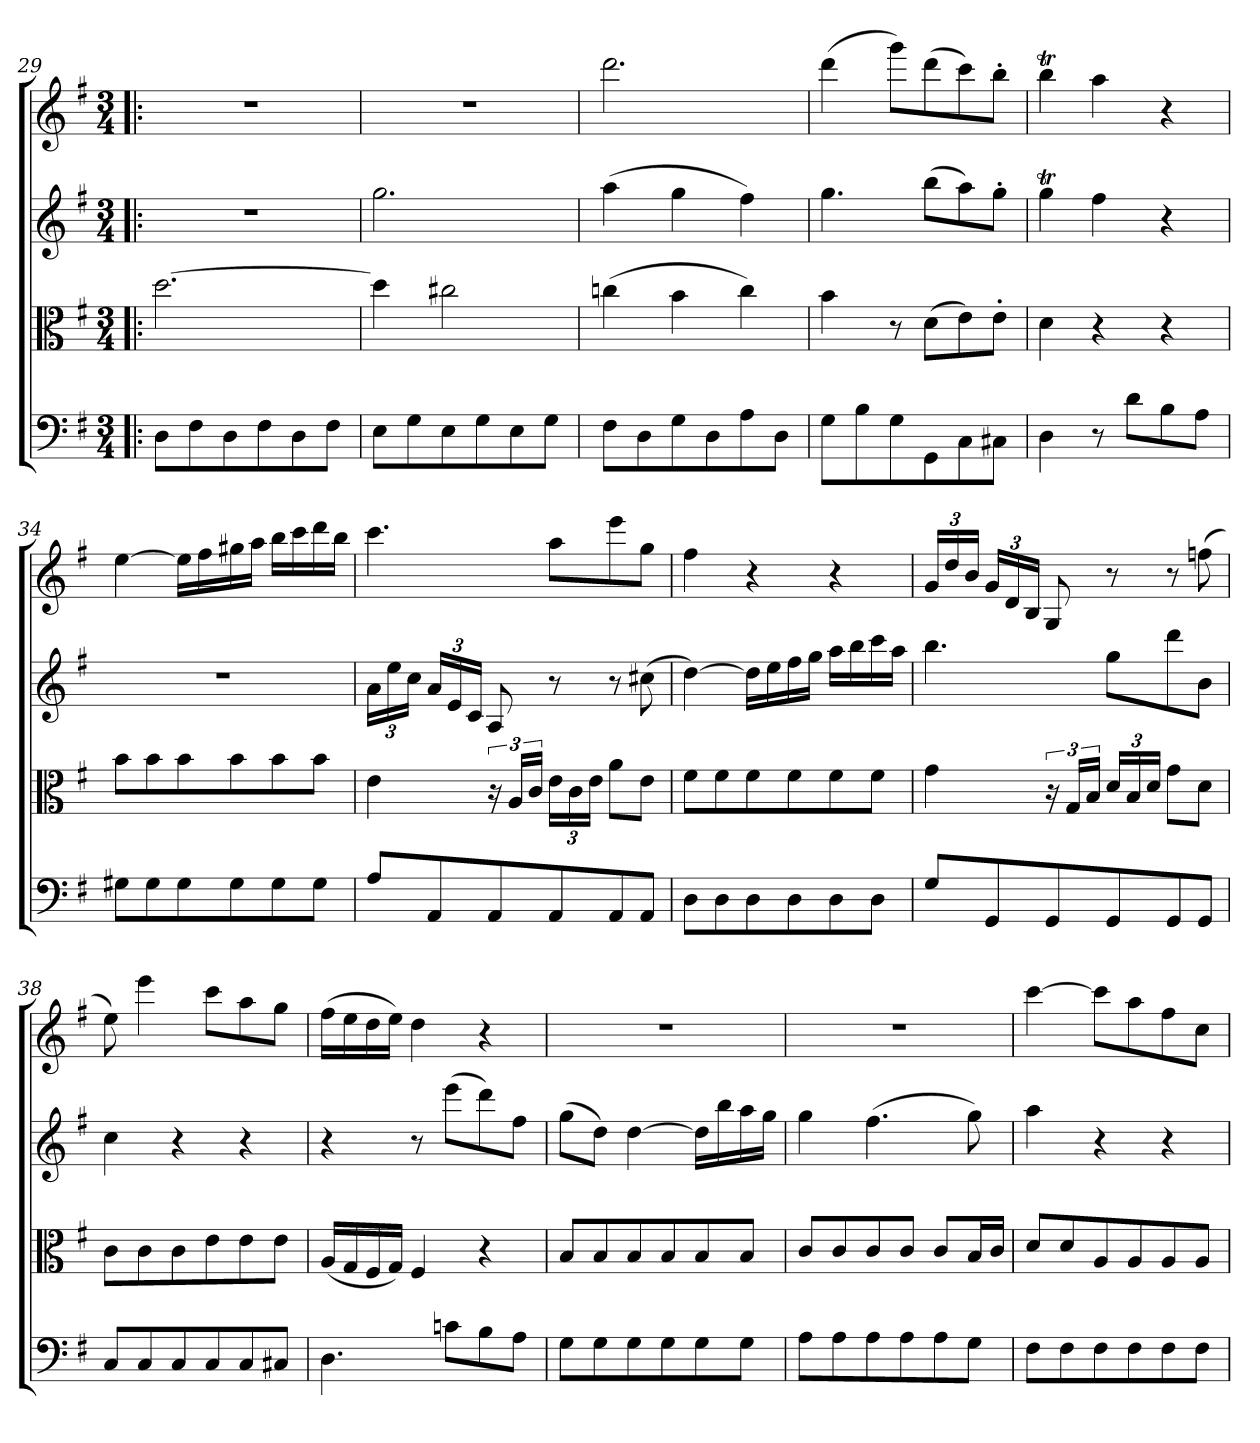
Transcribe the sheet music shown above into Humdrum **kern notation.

**kern	**kern	**kern	**kern
*part4	*part3	*part2	*part1
*staff4	*staff3	*staff2	*staff1
*clefF4	*clefC3	*clefG2	*clefG2
*k[f#]	*k[f#]	*k[f#]	*k[f#]
*G:	*G:	*G:	*G:
*M3/4	*M3/4	*M3/4	*M3/4
=29!|:	=29!|:	=29!|:	=29!|:
8D\L	[2.dd\	2.r	2.r
8F#\	.	.	.
8D\	.	.	.
8F#\	.	.	.
8D\	.	.	.
8F#\J	.	.	.
=30	=30	=30	=30
8E\L	4dd\]	2.gg\	2.r
8G\	.	.	.
8E\	2cc#X\	.	.
8G\	.	.	.
8E\	.	.	.
8G\J	.	.	.
=31	=31	=31	=31
8F#\L	(4ccn\	(4aa\	2.ddd\
8D\	.	.	.
8G\	4b\	4gg\	.
8D\	.	.	.
8A\	4cc\)	4ff#\)	.
8D\J	.	.	.
=32	=32	=32	=32
8G\L	4b\	4.gg\	(4ddd\
8B\	.	.	.
8G\	8r	.	8ggg\L)
8GG\	(8d\L	(8bb\L	(8ddd\
8C\	8e\)	8aa\)	8ccc\)
8C#X\J	8e'\J	8gg'\J	8bb'\J
=33	=33	=33	=33
4D\	4d\	4ggT\	4bbt\
8r	4r	4ff#\	4aa\
8d\L	.	.	.
8B\	4r	4r	4r
8A\J	.	.	.
=34	=34	=34	=34
8G#X\L	8b\L	2.r	[4ee\
8G#\	8b\	.	.
8G#\	8b\	.	16ee\LL]
.	.	.	16ff#\
8G#\	8b\	.	16gg#X\
.	.	.	16aa\JJ
8G#\	8b\	.	16bb\LL
.	.	.	16ccc\
8G#\J	8b\J	.	16ddd\
.	.	.	16bb\JJ
=35	=35	=35	=35
8A/L	4e\	24a\LL	4.ccc\
.	.	24ee\	.
.	.	24cc\JJ	.
8AA/	.	24a/LL	.
.	.	24e/	.
.	.	24c/JJ	.
8AA/	24r	8A/	.
.	24A/LL	.	.
.	24c/JJ	.	.
8AA/	24e\LL	8r	8aa\L
.	24c\	.	.
.	24e\JJ	.	.
8AA/	8a\L	8r	8eee\
8AA/J	8e\J	(8cc#X\	8gg\J
=36	=36	=36	=36
8D\L	8f#\L	[4dd\)	4ff#\
8D\	8f#\	.	.
8D\	8f#\	16dd\LL]	4r
.	.	16ee\	.
8D\	8f#\	16ff#\	.
.	.	16gg\JJ	.
8D\	8f#\	16aa\LL	4r
.	.	16bb\	.
8D\J	8f#\J	16ccc\	.
.	.	16aa\JJ	.
=37	=37	=37	=37
8G/L	4g\	4.bb\	24g/LL
.	.	.	24dd/
.	.	.	24b/JJ
8GG/	.	.	24g/LL
.	.	.	24d/
.	.	.	24B/JJ
8GG/	24r	.	8G/
.	24G/LL	.	.
.	24B/JJ	.	.
8GG/	24d/LL	8gg\L	8r
.	24B/	.	.
.	24d/JJ	.	.
8GG/	8g\L	8ddd\	8r
8GG/J	8d\J	8b\J	(8ffn\
=38	=38	=38	=38
8C/L	8c\L	4cc\	8ee\)
8C/	8c\	.	4eee\
8C/	8c\	4r	.
8C/	8e\	.	8ccc\L
8C/	8e\	4r	8aa\
8C#X/J	8e\J	.	8gg\J
=39	=39	=39	=39
4.D\	(16A/LL	4r	(16ff#\LL
.	16G/	.	16ee\
.	16F#/	.	16dd\
.	16G/JJ)	.	16ee\JJ)
.	4F#/	8r	4dd\
8cn\L	.	(8eee\L	.
8B\	4r	8ddd\)	4r
8A\J	.	8ff#\J	.
=40	=40	=40	=40
8G\L	8B/L	(8gg\L	2.r
8G\	8B/	8dd\J)	.
8G\	8B/	[4dd\	.
8G\	8B/	.	.
8G\	8B/	16dd\LL]	.
.	.	16bb\	.
8G\J	8B/J	16aa\	.
.	.	16gg\JJ	.
=41	=41	=41	=41
8A\L	8c/L	4gg\	2.r
8A\	8c/	.	.
8A\	8c/	(4.ff#\	.
8A\	8c/J	.	.
8A\	8c/L	.	.
8G\J	16B/L	8gg\)	.
.	16c/JJ	.	.
=42	=42	=42	=42
8F#\L	8d/L	4aa\	[4ccc\
8F#\	8d/	.	.
8F#\	8A/	4r	8ccc\L]
8F#\	8A/	.	8aa\
8F#\	8A/	4r	8ff#\
8F#\J	8A/J	.	8cc\J
=	=	=	=
*-	*-	*-	*-
